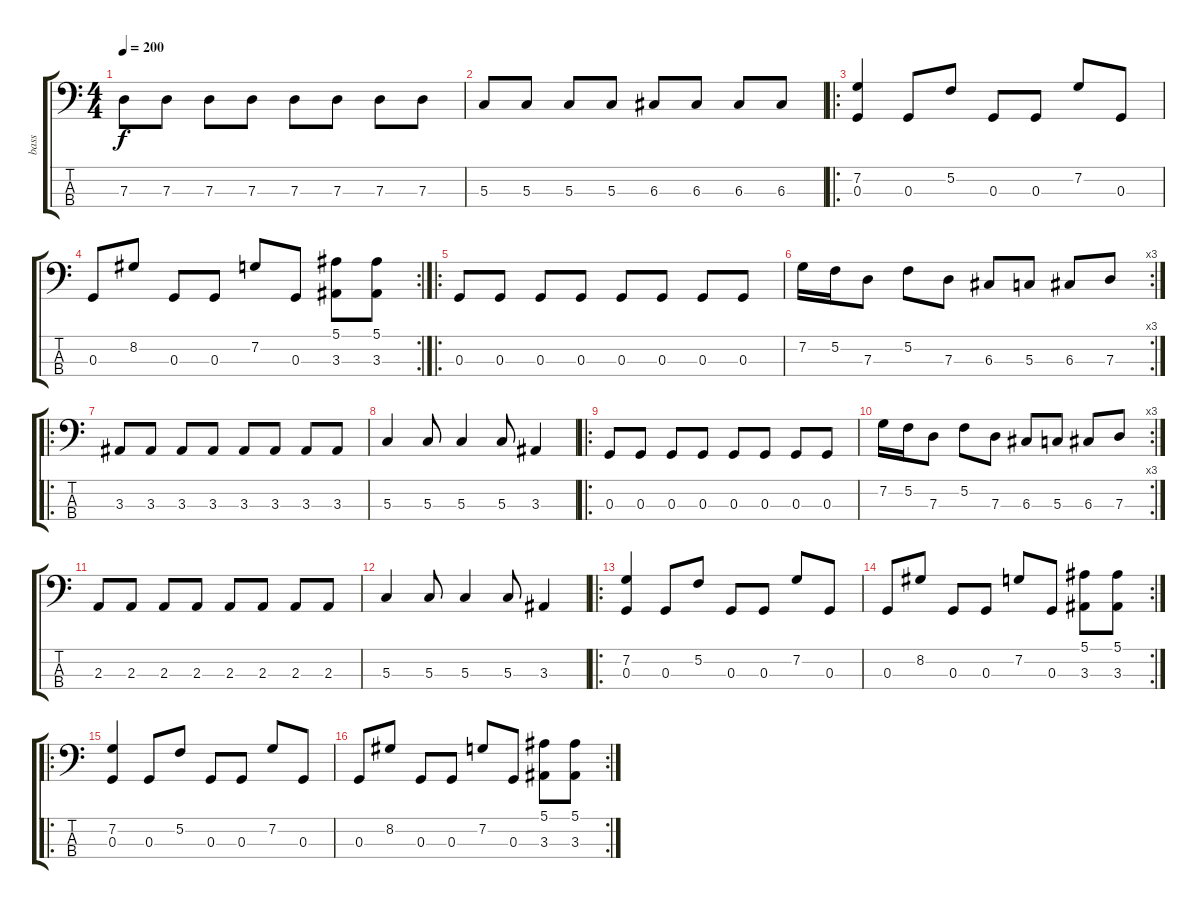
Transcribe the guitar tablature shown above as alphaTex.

\track ("bass" "bass") {instrument electricbasspick}
\staff {score tabs}
\tuning (F2 C2 G1 D1) {hide}
\ts (4 4)
\tempo 200
\clef f4
\ks c
7.3.8{dy f} 7.3.8 7.3.8 7.3.8 7.3.8 7.3.8 7.3.8 7.3.8 |
5.3.8 5.3.8 5.3.8 5.3.8 6.3.8 6.3.8 6.3.8 6.3.8 |
\ro
(7.2 0.3).4 0.3.8 5.2.8 0.3.8 0.3.8 7.2.8 0.3.8 |
\rc 2
0.3.8 8.2.8 0.3.8 0.3.8 7.2.8 0.3.8 (5.1 3.3).8 (5.1 3.3).8 |
\ro
0.3.8 0.3.8 0.3.8 0.3.8 0.3.8 0.3.8 0.3.8 0.3.8 |
\rc 3
7.2.16 5.2.16 7.3.8 5.2.8 7.3.8 6.3.8 5.3.8 6.3.8 7.3.8 |
\ro
3.3.8 3.3.8 3.3.8 3.3.8 3.3.8 3.3.8 3.3.8 3.3.8 |
5.3.4 5.3.8 5.3.4 5.3.8 3.3.4 |
\ro
0.3.8 0.3.8 0.3.8 0.3.8 0.3.8 0.3.8 0.3.8 0.3.8 |
\rc 3
7.2.16 5.2.16 7.3.8 5.2.8 7.3.8 6.3.8 5.3.8 6.3.8 7.3.8 |
2.3.8 2.3.8 2.3.8 2.3.8 2.3.8 2.3.8 2.3.8 2.3.8 |
5.3.4 5.3.8 5.3.4 5.3.8 3.3.4 |
\ro
(7.2 0.3).4 0.3.8 5.2.8 0.3.8 0.3.8 7.2.8 0.3.8 |
\rc 2
0.3.8 8.2.8 0.3.8 0.3.8 7.2.8 0.3.8 (5.1 3.3).8 (5.1 3.3).8 |
\ro
(7.2 0.3).4 0.3.8 5.2.8 0.3.8 0.3.8 7.2.8 0.3.8 |
\rc 2
0.3.8 8.2.8 0.3.8 0.3.8 7.2.8 0.3.8 (5.1 3.3).8 (5.1 3.3).8
